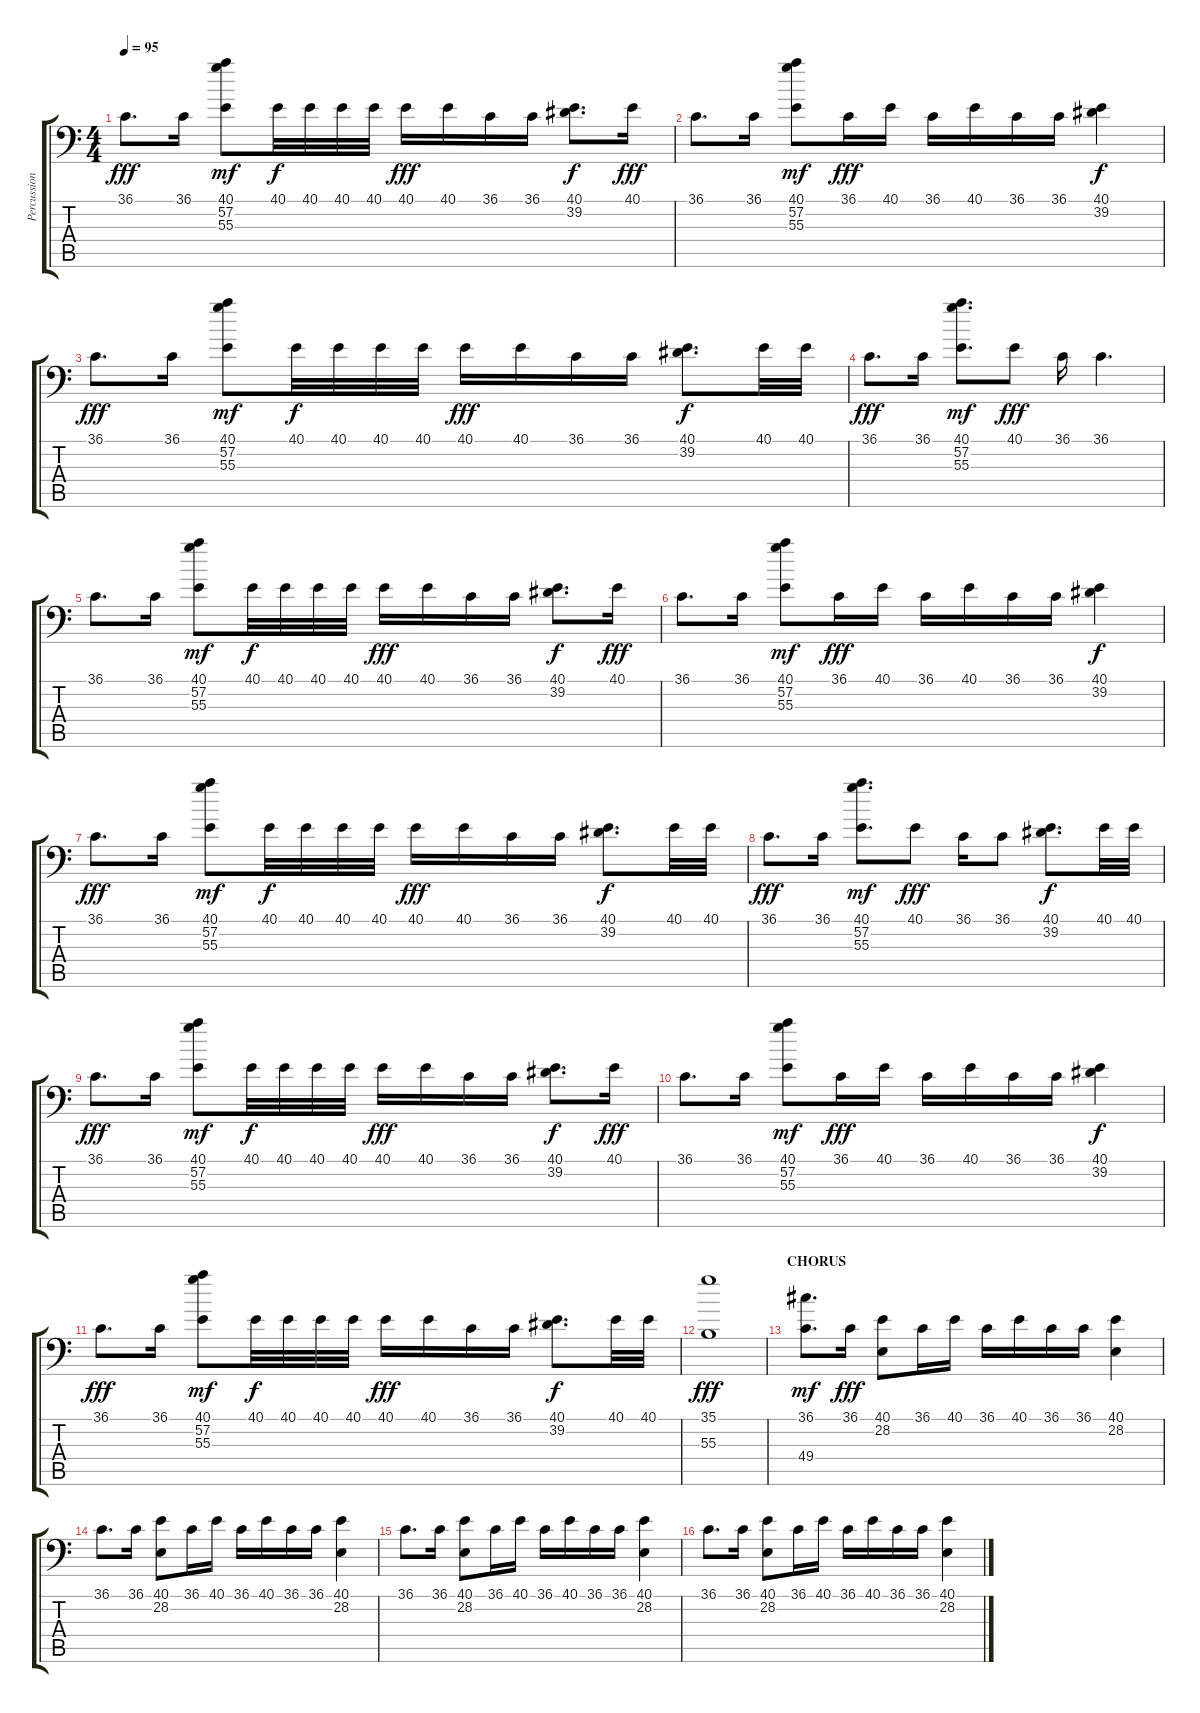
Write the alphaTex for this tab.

\track ("Percussion" "Percussion") {instrument acousticgrandpiano}
\staff {score tabs}
\tuning (C-1 C-1 C-1 C-1 C-1 C-1) {hide}
\ts (4 4)
\tempo 95
\clef f4
\ks c
36.1.8{d dy fff} 36.1.16 (40.1 57.2 55.3).8{dy mf} 40.1.32{dy f} 40.1.32 40.1.32 40.1.32 40.1.16{dy fff} 40.1.16 36.1.16 36.1.16 (40.1 39.2).8{d dy f} 40.1.16{dy fff} |
36.1.8{d} 36.1.16 (40.1 57.2 55.3).8{dy mf} 36.1.16{dy fff} 40.1.16 36.1.16 40.1.16 36.1.16 36.1.16 (40.1 39.2).4{dy f} |
36.1.8{d dy fff} 36.1.16 (40.1 57.2 55.3).8{dy mf} 40.1.32{dy f} 40.1.32 40.1.32 40.1.32 40.1.16{dy fff} 40.1.16 36.1.16 36.1.16 (40.1 39.2).8{d dy f} 40.1.32 40.1.32 |
36.1.8{d dy fff} 36.1.16 (40.1 57.2 55.3).8{d dy mf} 40.1.8{dy fff} 36.1.16 36.1.4{d} |
36.1.8{d} 36.1.16 (40.1 57.2 55.3).8{dy mf} 40.1.32{dy f} 40.1.32 40.1.32 40.1.32 40.1.16{dy fff} 40.1.16 36.1.16 36.1.16 (40.1 39.2).8{d dy f} 40.1.16{dy fff} |
36.1.8{d} 36.1.16 (40.1 57.2 55.3).8{dy mf} 36.1.16{dy fff} 40.1.16 36.1.16 40.1.16 36.1.16 36.1.16 (40.1 39.2).4{dy f} |
36.1.8{d dy fff} 36.1.16 (40.1 57.2 55.3).8{dy mf} 40.1.32{dy f} 40.1.32 40.1.32 40.1.32 40.1.16{dy fff} 40.1.16 36.1.16 36.1.16 (40.1 39.2).8{d dy f} 40.1.32 40.1.32 |
36.1.8{d dy fff} 36.1.16 (40.1 57.2 55.3).8{d dy mf} 40.1.8{dy fff} 36.1.16 36.1.8 (40.1 39.2).8{d dy f} 40.1.32 40.1.32 |
36.1.8{d dy fff} 36.1.16 (40.1 57.2 55.3).8{dy mf} 40.1.32{dy f} 40.1.32 40.1.32 40.1.32 40.1.16{dy fff} 40.1.16 36.1.16 36.1.16 (40.1 39.2).8{d dy f} 40.1.16{dy fff} |
36.1.8{d} 36.1.16 (40.1 57.2 55.3).8{dy mf} 36.1.16{dy fff} 40.1.16 36.1.16 40.1.16 36.1.16 36.1.16 (40.1 39.2).4{dy f} |
36.1.8{d dy fff} 36.1.16 (40.1 57.2 55.3).8{dy mf} 40.1.32{dy f} 40.1.32 40.1.32 40.1.32 40.1.16{dy fff} 40.1.16 36.1.16 36.1.16 (40.1 39.2).8{d dy f} 40.1.32 40.1.32 |
(35.1 55.3).1{dy fff} |
\section ("" "CHORUS")
(36.1 49.4).8{d dy mf} 36.1.16{dy fff} (40.1 28.2).8 36.1.16 40.1.16 36.1.16 40.1.16 36.1.16 36.1.16 (40.1 28.2).4 |
36.1.8{d} 36.1.16 (40.1 28.2).8 36.1.16 40.1.16 36.1.16 40.1.16 36.1.16 36.1.16 (40.1 28.2).4 |
36.1.8{d} 36.1.16 (40.1 28.2).8 36.1.16 40.1.16 36.1.16 40.1.16 36.1.16 36.1.16 (40.1 28.2).4 |
36.1.8{d} 36.1.16 (40.1 28.2).8 36.1.16 40.1.16 36.1.16 40.1.16 36.1.16 36.1.16 (40.1 28.2).4
